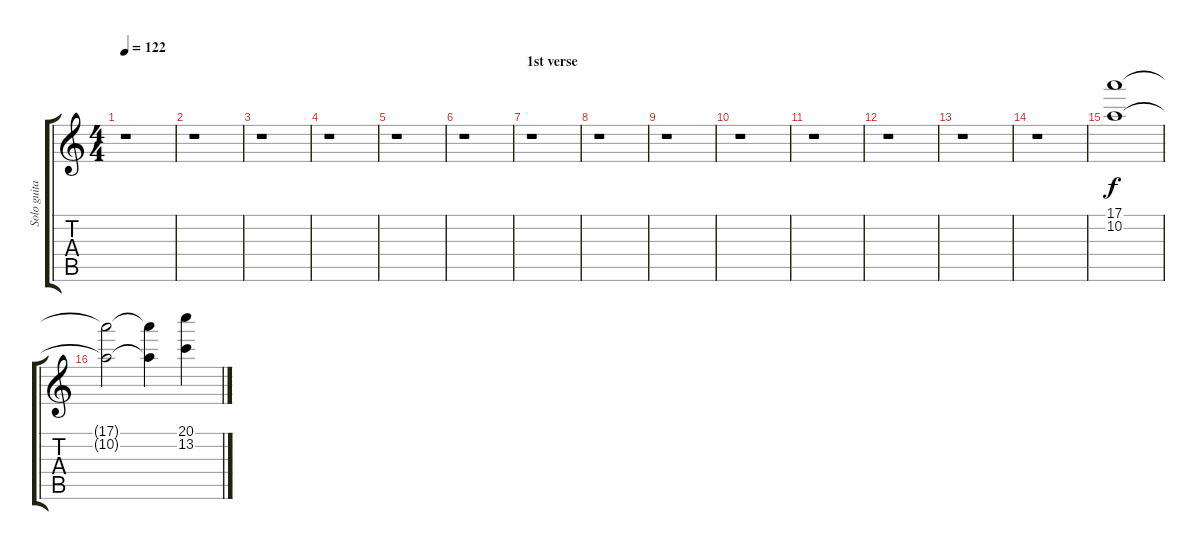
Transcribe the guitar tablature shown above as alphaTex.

\track ("Solo guitar 2" "Solo guita") {instrument overdrivenguitar}
\staff {score tabs}
\tuning (E4 B3 G3 D3 A2 E2) {hide}
\ts (4 4)
\tempo 122
\clef g2
\ks c
r.1{dy f} |
r.1 |
r.1 |
r.1 |
r.1 |
r.1 |
\section ("" "1st verse ")
r.1 |
r.1 |
r.1 |
r.1 |
r.1 |
r.1 |
r.1 |
r.1 |
(17.1 10.2).1{volume 13 balance 16 instrument synthstrings2} |
(17.1{t} 10.2{t}).2 (17.1{t} 10.2{t}).4 (20.1 13.2).4
